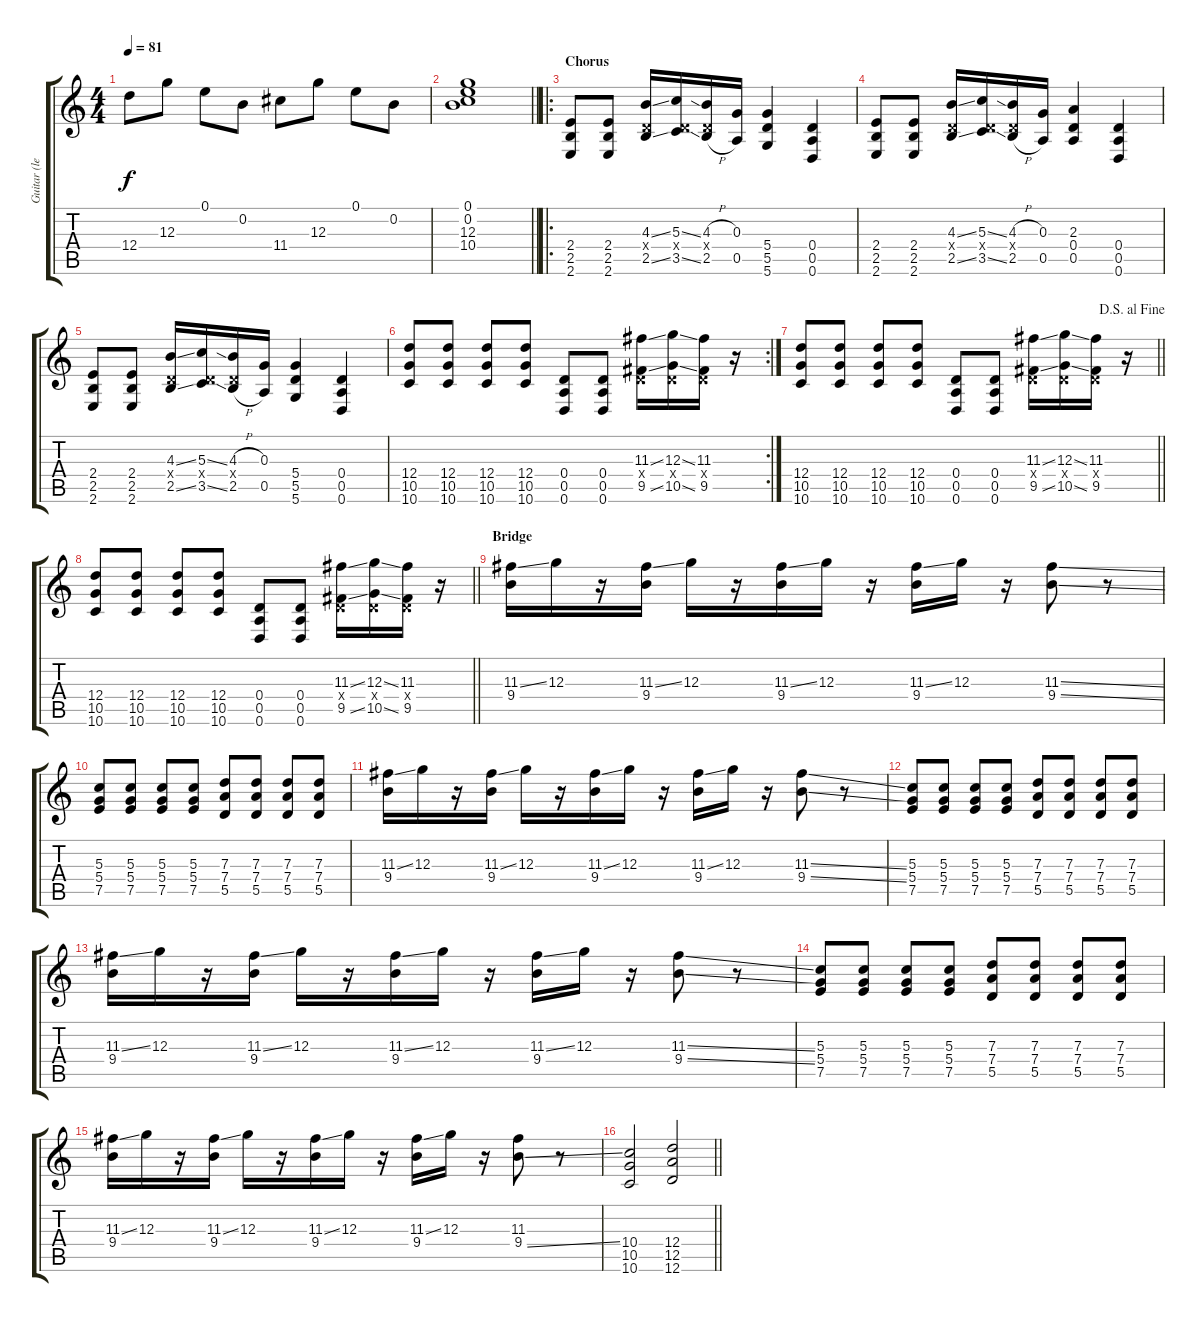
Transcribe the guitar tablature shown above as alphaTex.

\track ("Guitar (lead)" "Guitar (le") {instrument distortionguitar}
\staff {score tabs}
\tuning (E4 B3 G3 D3 A2 D2) {hide}
\ts (4 4)
\tempo 81
\clef g2
\ks c
12.4.8{dy f} 12.3.8 0.1.8 0.2.8 11.4.8 12.3.8 0.1.8 0.2.8 |
\barLineRight lightlight
(0.1 0.2 12.3 10.4).1 |
\ro
\section ("" "Chorus")
(2.4 2.5 2.6).8{instrument distortionguitar} (2.4 2.5 2.6).8 (4.3{ss} 0.4{x} 2.5{ss}).16 (5.3{ss} 0.4{x} 3.5{ss}).16 (4.3{h} 0.4{x} 2.5{h}).16 (0.3 0.5).16 (5.4 5.5 5.6).4 (0.4 0.5 0.6).4 |
(2.4 2.5 2.6).8{instrument distortionguitar} (2.4 2.5 2.6).8 (4.3{ss} 0.4{x} 2.5{ss}).16 (5.3{ss} 0.4{x} 3.5{ss}).16 (4.3{h} 0.4{x} 2.5{h}).16 (0.3 0.5).16 (2.3 0.4 0.5).4 (0.4 0.5 0.6).4 |
(2.4 2.5 2.6).8{instrument distortionguitar} (2.4 2.5 2.6).8 (4.3{ss} 0.4{x} 2.5{ss}).16 (5.3{ss} 0.4{x} 3.5{ss}).16 (4.3{h} 0.4{x} 2.5{h}).16 (0.3 0.5).16 (5.4 5.5 5.6).4 (0.4 0.5 0.6).4 |
\rc 2
(12.4 10.5 10.6).8 (12.4 10.5 10.6).8 (12.4 10.5 10.6).8 (12.4 10.5 10.6).8 (0.4 0.5 0.6).8 (0.4 0.5 0.6).8 (11.3{ss} 0.4{x} 9.5{ss}).16 (12.3{ss} 0.4{x} 10.5{ss}).16 (11.3 0.4{x} 9.5).16 r.16 |
\jump dalsegnoalfine
\barLineRight lightlight
(12.4 10.5 10.6).8 (12.4 10.5 10.6).8 (12.4 10.5 10.6).8 (12.4 10.5 10.6).8 (0.4 0.5 0.6).8 (0.4 0.5 0.6).8 (11.3{ss} 0.4{x} 9.5{ss}).16 (12.3{ss} 0.4{x} 10.5{ss}).16 (11.3 0.4{x} 9.5).16 r.16 |
\barLineRight lightlight
(12.4 10.5 10.6).8 (12.4 10.5 10.6).8 (12.4 10.5 10.6).8 (12.4 10.5 10.6).8 (0.4 0.5 0.6).8 (0.4 0.5 0.6).8 (11.3{ss} 0.4{x} 9.5{ss}).16 (12.3{ss} 0.4{x} 10.5{ss}).16 (11.3 0.4{x} 9.5).16 r.16 |
\section ("" "Bridge")
(11.3{ss} 9.4).16 12.3.16 r.16 (11.3{ss} 9.4).16 12.3.16 r.16 (11.3{ss} 9.4).16 12.3.16 r.16 (11.3{ss} 9.4).16 12.3.16 r.16 (11.3{ss} 9.4{ss}).8 r.8 |
(5.3 5.4 7.5).8 (5.3 5.4 7.5).8 (5.3 5.4 7.5).8 (5.3 5.4 7.5).8 (7.3 7.4 5.5).8 (7.3 7.4 5.5).8 (7.3 7.4 5.5).8 (7.3 7.4 5.5).8 |
(11.3{ss} 9.4).16 12.3.16 r.16 (11.3{ss} 9.4).16 12.3.16 r.16 (11.3{ss} 9.4).16 12.3.16 r.16 (11.3{ss} 9.4).16 12.3.16 r.16 (11.3{ss} 9.4{ss}).8 r.8 |
(5.3 5.4 7.5).8 (5.3 5.4 7.5).8 (5.3 5.4 7.5).8 (5.3 5.4 7.5).8 (7.3 7.4 5.5).8 (7.3 7.4 5.5).8 (7.3 7.4 5.5).8 (7.3 7.4 5.5).8 |
(11.3{ss} 9.4).16 12.3.16 r.16 (11.3{ss} 9.4).16 12.3.16 r.16 (11.3{ss} 9.4).16 12.3.16 r.16 (11.3{ss} 9.4).16 12.3.16 r.16 (11.3{ss} 9.4{ss}).8 r.8 |
(5.3 5.4 7.5).8 (5.3 5.4 7.5).8 (5.3 5.4 7.5).8 (5.3 5.4 7.5).8 (7.3 7.4 5.5).8 (7.3 7.4 5.5).8 (7.3 7.4 5.5).8 (7.3 7.4 5.5).8 |
(11.3{ss} 9.4).16 12.3.16 r.16 (11.3{ss} 9.4).16 12.3.16 r.16 (11.3{ss} 9.4).16 12.3.16 r.16 (11.3{ss} 9.4).16 12.3.16 r.16 (11.3 9.4{ss}).8 r.8 |
\barLineRight lightlight
(10.4 10.5 10.6).2 (12.4 12.5 12.6).2
